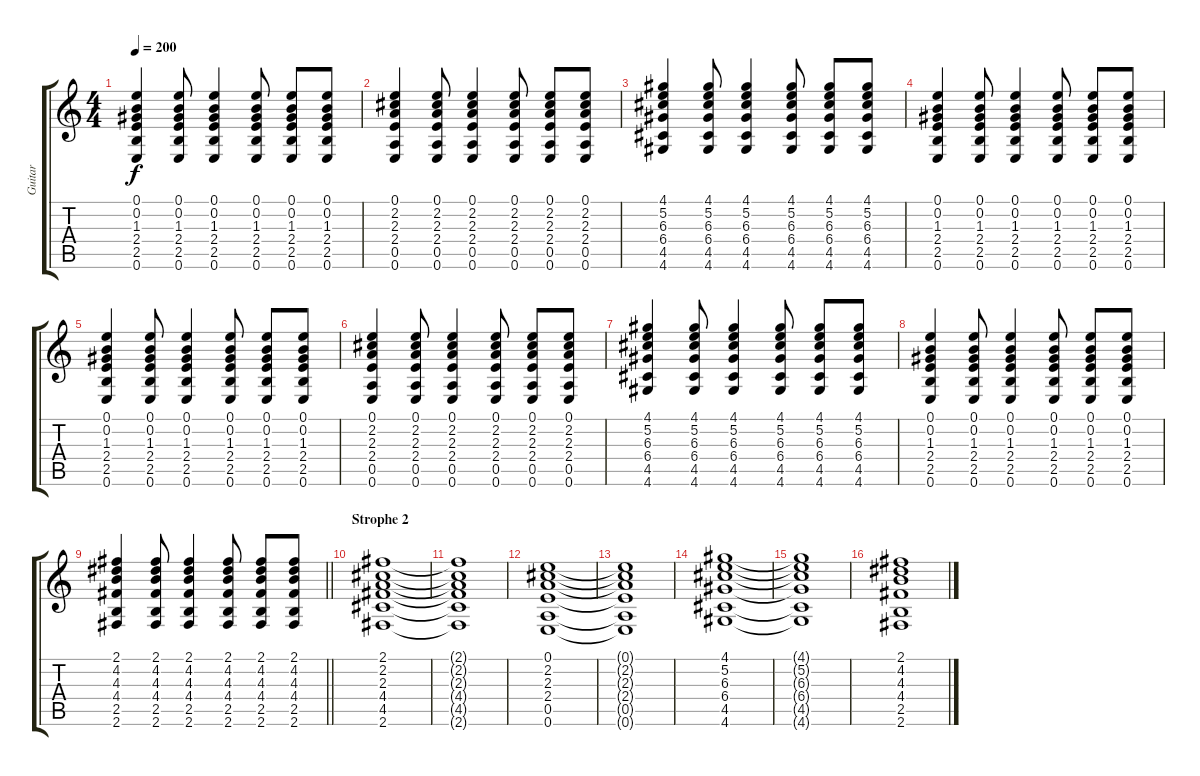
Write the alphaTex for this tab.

\track ("Guitar" "Guitar") {instrument acousticguitarsteel}
\staff {score tabs}
\tuning (E4 B3 G3 D3 A2 E2) {hide}
\ts (4 4)
\tempo 200
\clef g2
\ks c
(0.1 0.2 1.3 2.4 2.5 0.6).4{dy f} (0.1 0.2 1.3 2.4 2.5 0.6).8 (0.1 0.2 1.3 2.4 2.5 0.6).4 (0.1 0.2 1.3 2.4 2.5 0.6).8 (0.1 0.2 1.3 2.4 2.5 0.6).8 (0.1 0.2 1.3 2.4 2.5 0.6).8 |
(0.1 2.2 2.3 2.4 0.5 0.6).4 (0.1 2.2 2.3 2.4 0.5 0.6).8 (0.1 2.2 2.3 2.4 0.5 0.6).4 (0.1 2.2 2.3 2.4 0.5 0.6).8 (0.1 2.2 2.3 2.4 0.5 0.6).8 (0.1 2.2 2.3 2.4 0.5 0.6).8 |
(4.1 5.2 6.3 6.4 4.5 4.6).4 (4.1 5.2 6.3 6.4 4.5 4.6).8 (4.1 5.2 6.3 6.4 4.5 4.6).4 (4.1 5.2 6.3 6.4 4.5 4.6).8 (4.1 5.2 6.3 6.4 4.5 4.6).8 (4.1 5.2 6.3 6.4 4.5 4.6).8 |
(0.1 0.2 1.3 2.4 2.5 0.6).4 (0.1 0.2 1.3 2.4 2.5 0.6).8 (0.1 0.2 1.3 2.4 2.5 0.6).4 (0.1 0.2 1.3 2.4 2.5 0.6).8 (0.1 0.2 1.3 2.4 2.5 0.6).8 (0.1 0.2 1.3 2.4 2.5 0.6).8 |
(0.1 0.2 1.3 2.4 2.5 0.6).4 (0.1 0.2 1.3 2.4 2.5 0.6).8 (0.1 0.2 1.3 2.4 2.5 0.6).4 (0.1 0.2 1.3 2.4 2.5 0.6).8 (0.1 0.2 1.3 2.4 2.5 0.6).8 (0.1 0.2 1.3 2.4 2.5 0.6).8 |
(0.1 2.2 2.3 2.4 0.5 0.6).4 (0.1 2.2 2.3 2.4 0.5 0.6).8 (0.1 2.2 2.3 2.4 0.5 0.6).4 (0.1 2.2 2.3 2.4 0.5 0.6).8 (0.1 2.2 2.3 2.4 0.5 0.6).8 (0.1 2.2 2.3 2.4 0.5 0.6).8 |
(4.1 5.2 6.3 6.4 4.5 4.6).4 (4.1 5.2 6.3 6.4 4.5 4.6).8 (4.1 5.2 6.3 6.4 4.5 4.6).4 (4.1 5.2 6.3 6.4 4.5 4.6).8 (4.1 5.2 6.3 6.4 4.5 4.6).8 (4.1 5.2 6.3 6.4 4.5 4.6).8 |
(0.1 0.2 1.3 2.4 2.5 0.6).4 (0.1 0.2 1.3 2.4 2.5 0.6).8 (0.1 0.2 1.3 2.4 2.5 0.6).4 (0.1 0.2 1.3 2.4 2.5 0.6).8 (0.1 0.2 1.3 2.4 2.5 0.6).8 (0.1 0.2 1.3 2.4 2.5 0.6).8 |
\barLineRight lightlight
(2.1 4.2 4.3 4.4 2.5 2.6).4 (2.1 4.2 4.3 4.4 2.5 2.6).8 (2.1 4.2 4.3 4.4 2.5 2.6).4 (2.1 4.2 4.3 4.4 2.5 2.6).8 (2.1 4.2 4.3 4.4 2.5 2.6).8 (2.1 4.2 4.3 4.4 2.5 2.6).8 |
\section ("" "Strophe 2")
(2.1 2.2 2.3 4.4 4.5 2.6).1 |
(2.1{t} 2.2{t} 2.3{t} 4.4{t} 4.5{t} 2.6{t}).1 |
(0.1 2.2 2.3 2.4 0.5 0.6).1 |
(0.1{t} 2.2{t} 2.3{t} 2.4{t} 0.5{t} 0.6{t}).1 |
(4.1 5.2 6.3 6.4 4.5 4.6).1 |
(4.1{t} 5.2{t} 6.3{t} 6.4{t} 4.5{t} 4.6{t}).1 |
(2.1 4.2 4.3 4.4 2.5 2.6).1
